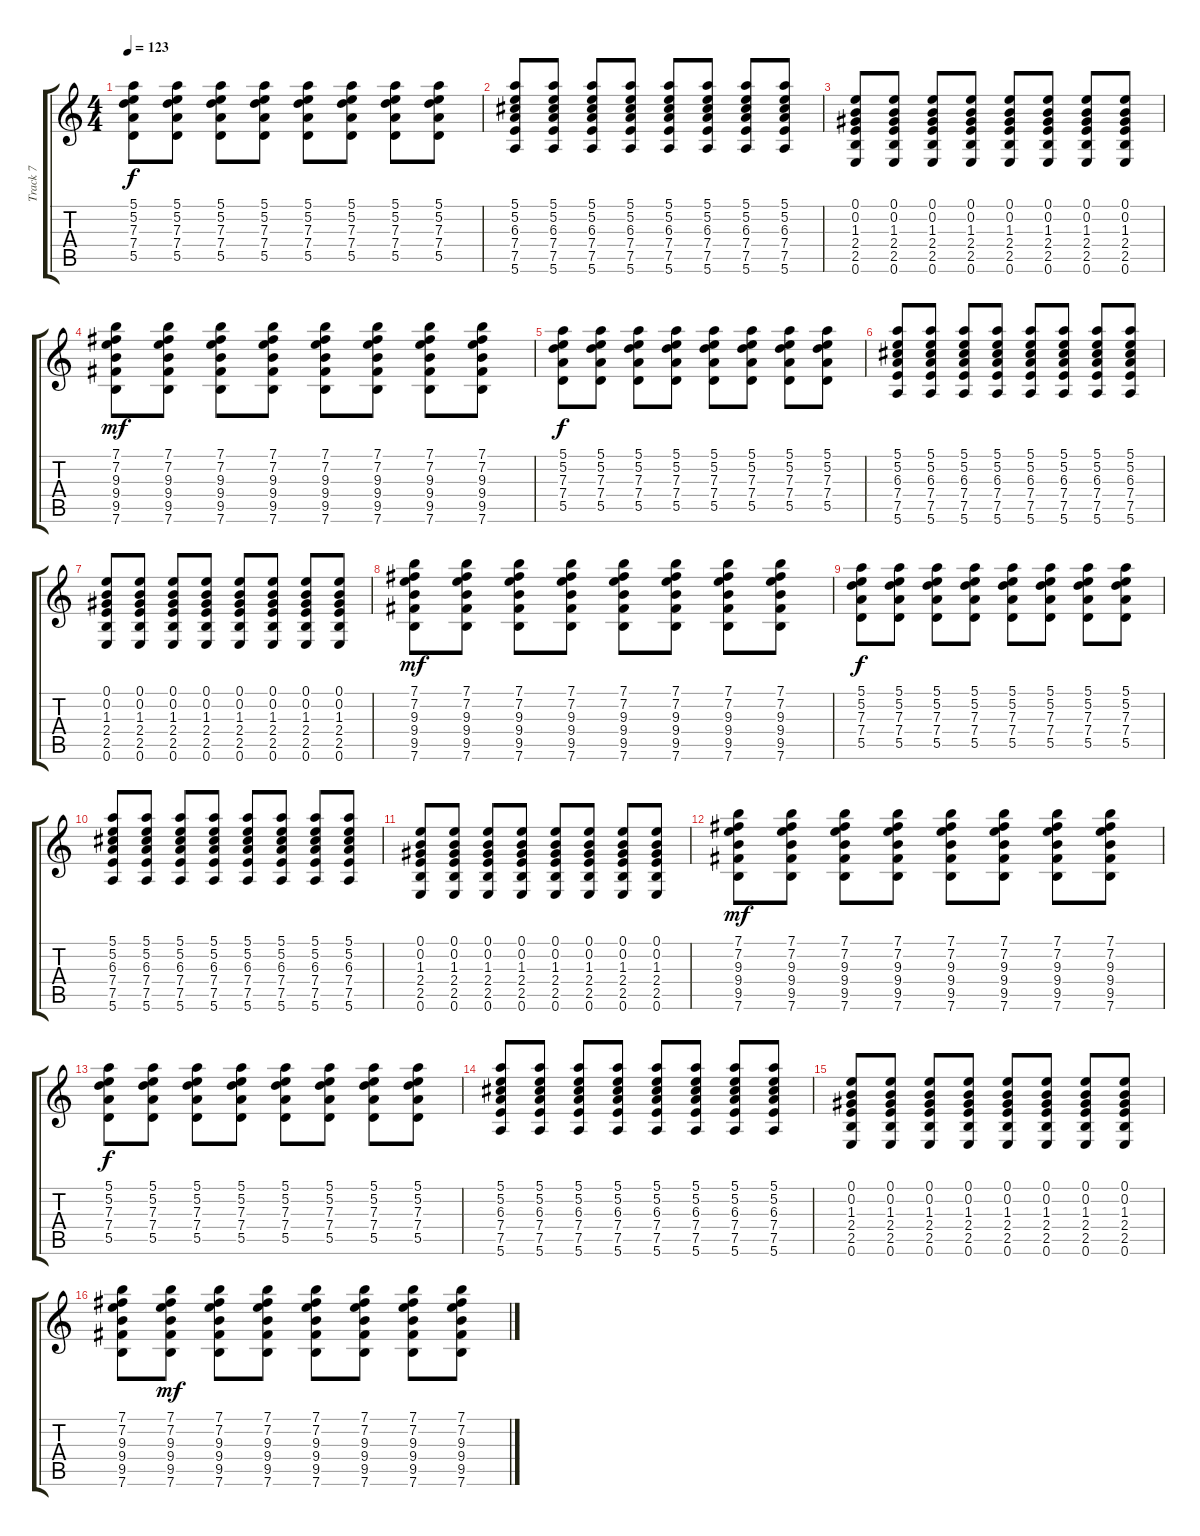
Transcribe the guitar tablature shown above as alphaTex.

\track ("Track 7" "Track 7") {instrument distortionguitar}
\staff {score tabs}
\tuning (E4 B3 G3 D3 A2 E2) {hide}
\ts (4 4)
\tempo 123
\clef g2
\ks c
(5.1 5.2 7.3 7.4 5.5).8{dy f} (5.1 5.2 7.3 7.4 5.5).8 (5.1 5.2 7.3 7.4 5.5).8 (5.1 5.2 7.3 7.4 5.5).8 (5.1 5.2 7.3 7.4 5.5).8 (5.1 5.2 7.3 7.4 5.5).8 (5.1 5.2 7.3 7.4 5.5).8 (5.1 5.2 7.3 7.4 5.5).8 |
(5.1 5.2 6.3 7.4 7.5 5.6).8 (5.1 5.2 6.3 7.4 7.5 5.6).8 (5.1 5.2 6.3 7.4 7.5 5.6).8 (5.1 5.2 6.3 7.4 7.5 5.6).8 (5.1 5.2 6.3 7.4 7.5 5.6).8 (5.1 5.2 6.3 7.4 7.5 5.6).8 (5.1 5.2 6.3 7.4 7.5 5.6).8 (5.1 5.2 6.3 7.4 7.5 5.6).8 |
(0.1 0.2 1.3 2.4 2.5 0.6).8 (0.1 0.2 1.3 2.4 2.5 0.6).8 (0.1 0.2 1.3 2.4 2.5 0.6).8 (0.1 0.2 1.3 2.4 2.5 0.6).8 (0.1 0.2 1.3 2.4 2.5 0.6).8 (0.1 0.2 1.3 2.4 2.5 0.6).8 (0.1 0.2 1.3 2.4 2.5 0.6).8 (0.1 0.2 1.3 2.4 2.5 0.6).8 |
(7.1 7.2 9.3 9.4 9.5 7.6).8{dy mf} (7.1 7.2 9.3 9.4 9.5 7.6).8 (7.1 7.2 9.3 9.4 9.5 7.6).8 (7.1 7.2 9.3 9.4 9.5 7.6).8 (7.1 7.2 9.3 9.4 9.5 7.6).8 (7.1 7.2 9.3 9.4 9.5 7.6).8 (7.1 7.2 9.3 9.4 9.5 7.6).8 (7.1 7.2 9.3 9.4 9.5 7.6).8 |
(5.1 5.2 7.3 7.4 5.5).8{dy f} (5.1 5.2 7.3 7.4 5.5).8 (5.1 5.2 7.3 7.4 5.5).8 (5.1 5.2 7.3 7.4 5.5).8 (5.1 5.2 7.3 7.4 5.5).8 (5.1 5.2 7.3 7.4 5.5).8 (5.1 5.2 7.3 7.4 5.5).8 (5.1 5.2 7.3 7.4 5.5).8 |
(5.1 5.2 6.3 7.4 7.5 5.6).8 (5.1 5.2 6.3 7.4 7.5 5.6).8 (5.1 5.2 6.3 7.4 7.5 5.6).8 (5.1 5.2 6.3 7.4 7.5 5.6).8 (5.1 5.2 6.3 7.4 7.5 5.6).8 (5.1 5.2 6.3 7.4 7.5 5.6).8 (5.1 5.2 6.3 7.4 7.5 5.6).8 (5.1 5.2 6.3 7.4 7.5 5.6).8 |
(0.1 0.2 1.3 2.4 2.5 0.6).8 (0.1 0.2 1.3 2.4 2.5 0.6).8 (0.1 0.2 1.3 2.4 2.5 0.6).8 (0.1 0.2 1.3 2.4 2.5 0.6).8 (0.1 0.2 1.3 2.4 2.5 0.6).8 (0.1 0.2 1.3 2.4 2.5 0.6).8 (0.1 0.2 1.3 2.4 2.5 0.6).8 (0.1 0.2 1.3 2.4 2.5 0.6).8 |
(7.1 7.2 9.3 9.4 9.5 7.6).8{dy mf} (7.1 7.2 9.3 9.4 9.5 7.6).8 (7.1 7.2 9.3 9.4 9.5 7.6).8 (7.1 7.2 9.3 9.4 9.5 7.6).8 (7.1 7.2 9.3 9.4 9.5 7.6).8 (7.1 7.2 9.3 9.4 9.5 7.6).8 (7.1 7.2 9.3 9.4 9.5 7.6).8 (7.1 7.2 9.3 9.4 9.5 7.6).8 |
(5.1 5.2 7.3 7.4 5.5).8{dy f} (5.1 5.2 7.3 7.4 5.5).8 (5.1 5.2 7.3 7.4 5.5).8 (5.1 5.2 7.3 7.4 5.5).8 (5.1 5.2 7.3 7.4 5.5).8 (5.1 5.2 7.3 7.4 5.5).8 (5.1 5.2 7.3 7.4 5.5).8 (5.1 5.2 7.3 7.4 5.5).8 |
(5.1 5.2 6.3 7.4 7.5 5.6).8 (5.1 5.2 6.3 7.4 7.5 5.6).8 (5.1 5.2 6.3 7.4 7.5 5.6).8 (5.1 5.2 6.3 7.4 7.5 5.6).8 (5.1 5.2 6.3 7.4 7.5 5.6).8 (5.1 5.2 6.3 7.4 7.5 5.6).8 (5.1 5.2 6.3 7.4 7.5 5.6).8 (5.1 5.2 6.3 7.4 7.5 5.6).8 |
(0.1 0.2 1.3 2.4 2.5 0.6).8 (0.1 0.2 1.3 2.4 2.5 0.6).8 (0.1 0.2 1.3 2.4 2.5 0.6).8 (0.1 0.2 1.3 2.4 2.5 0.6).8 (0.1 0.2 1.3 2.4 2.5 0.6).8 (0.1 0.2 1.3 2.4 2.5 0.6).8 (0.1 0.2 1.3 2.4 2.5 0.6).8 (0.1 0.2 1.3 2.4 2.5 0.6).8 |
(7.1 7.2 9.3 9.4 9.5 7.6).8{dy mf} (7.1 7.2 9.3 9.4 9.5 7.6).8 (7.1 7.2 9.3 9.4 9.5 7.6).8 (7.1 7.2 9.3 9.4 9.5 7.6).8 (7.1 7.2 9.3 9.4 9.5 7.6).8 (7.1 7.2 9.3 9.4 9.5 7.6).8 (7.1 7.2 9.3 9.4 9.5 7.6).8 (7.1 7.2 9.3 9.4 9.5 7.6).8 |
(5.1 5.2 7.3 7.4 5.5).8{dy f} (5.1 5.2 7.3 7.4 5.5).8 (5.1 5.2 7.3 7.4 5.5).8 (5.1 5.2 7.3 7.4 5.5).8 (5.1 5.2 7.3 7.4 5.5).8 (5.1 5.2 7.3 7.4 5.5).8 (5.1 5.2 7.3 7.4 5.5).8 (5.1 5.2 7.3 7.4 5.5).8 |
(5.1 5.2 6.3 7.4 7.5 5.6).8 (5.1 5.2 6.3 7.4 7.5 5.6).8 (5.1 5.2 6.3 7.4 7.5 5.6).8 (5.1 5.2 6.3 7.4 7.5 5.6).8 (5.1 5.2 6.3 7.4 7.5 5.6).8 (5.1 5.2 6.3 7.4 7.5 5.6).8 (5.1 5.2 6.3 7.4 7.5 5.6).8 (5.1 5.2 6.3 7.4 7.5 5.6).8 |
(0.1 0.2 1.3 2.4 2.5 0.6).8 (0.1 0.2 1.3 2.4 2.5 0.6).8 (0.1 0.2 1.3 2.4 2.5 0.6).8 (0.1 0.2 1.3 2.4 2.5 0.6).8 (0.1 0.2 1.3 2.4 2.5 0.6).8 (0.1 0.2 1.3 2.4 2.5 0.6).8 (0.1 0.2 1.3 2.4 2.5 0.6).8 (0.1 0.2 1.3 2.4 2.5 0.6).8 |
(7.1 7.2 9.3 9.4 9.5 7.6).8 (7.1 7.2 9.3 9.4 9.5 7.6).8{dy mf} (7.1 7.2 9.3 9.4 9.5 7.6).8 (7.1 7.2 9.3 9.4 9.5 7.6).8 (7.1 7.2 9.3 9.4 9.5 7.6).8 (7.1 7.2 9.3 9.4 9.5 7.6).8 (7.1 7.2 9.3 9.4 9.5 7.6).8 (7.1 7.2 9.3 9.4 9.5 7.6).8
